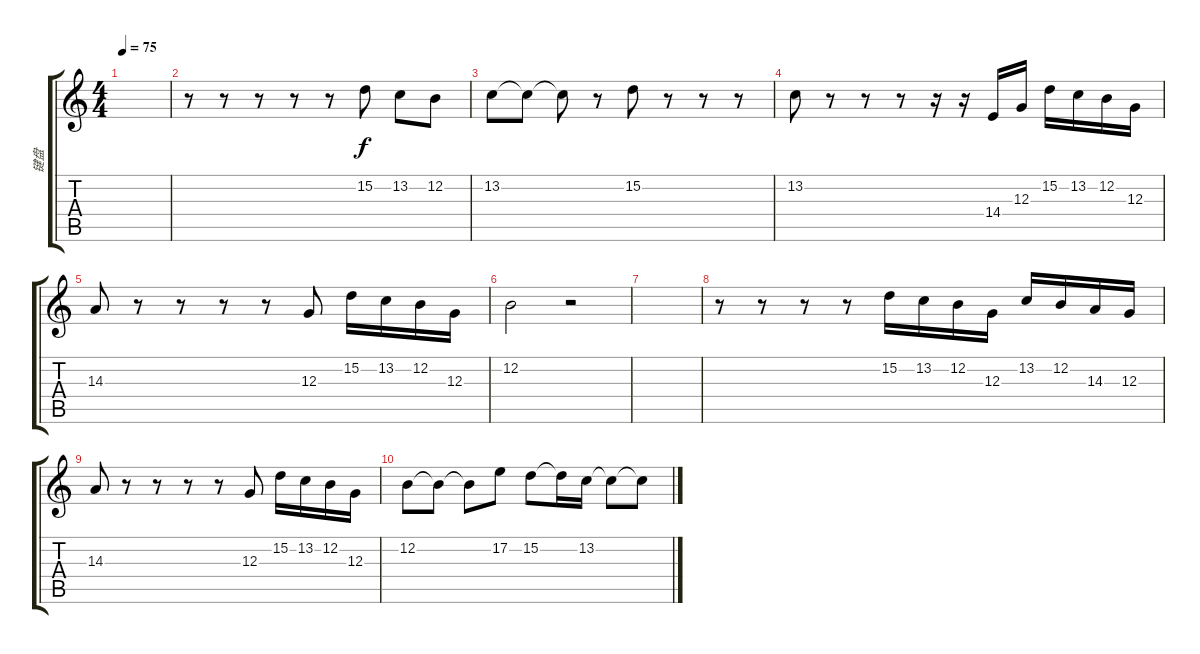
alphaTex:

\track ("键盘" "键盘") {instrument orchestralharp}
\staff {score tabs}
\tuning (E4 B3 G3 D3 A2 E2) {hide}
\ts (4 4)
\tempo 75
\clef g2
\ks c
|
r.8 r.8 r.8 r.8 r.8 15.2.8 13.2.8 12.2.8 |
13.2.8 13.2{t}.8 13.2{t}.8 r.8 15.2.8 r.8 r.8 r.8 |
13.2.8 r.8 r.8 r.8 r.16 r.16 14.4.16 12.3.16 15.2.16 13.2.16 12.2.16 12.3.16 |
14.3.8 r.8 r.8 r.8 r.8 12.3.8 15.2.16 13.2.16 12.2.16 12.3.16 |
12.2.2 r.2 |
|
r.8 r.8 r.8 r.8 15.2.16 13.2.16 12.2.16 12.3.16 13.2.16 12.2.16 14.3.16 12.3.16 |
14.3.8 r.8 r.8 r.8 r.8 12.3.8 15.2.16 13.2.16 12.2.16 12.3.16 |
12.2.8 12.2{t}.8 12.2{t}.8 17.2.8 15.2.8 15.2{t}.16 13.2.16 13.2{t}.8 13.2{t}.8
